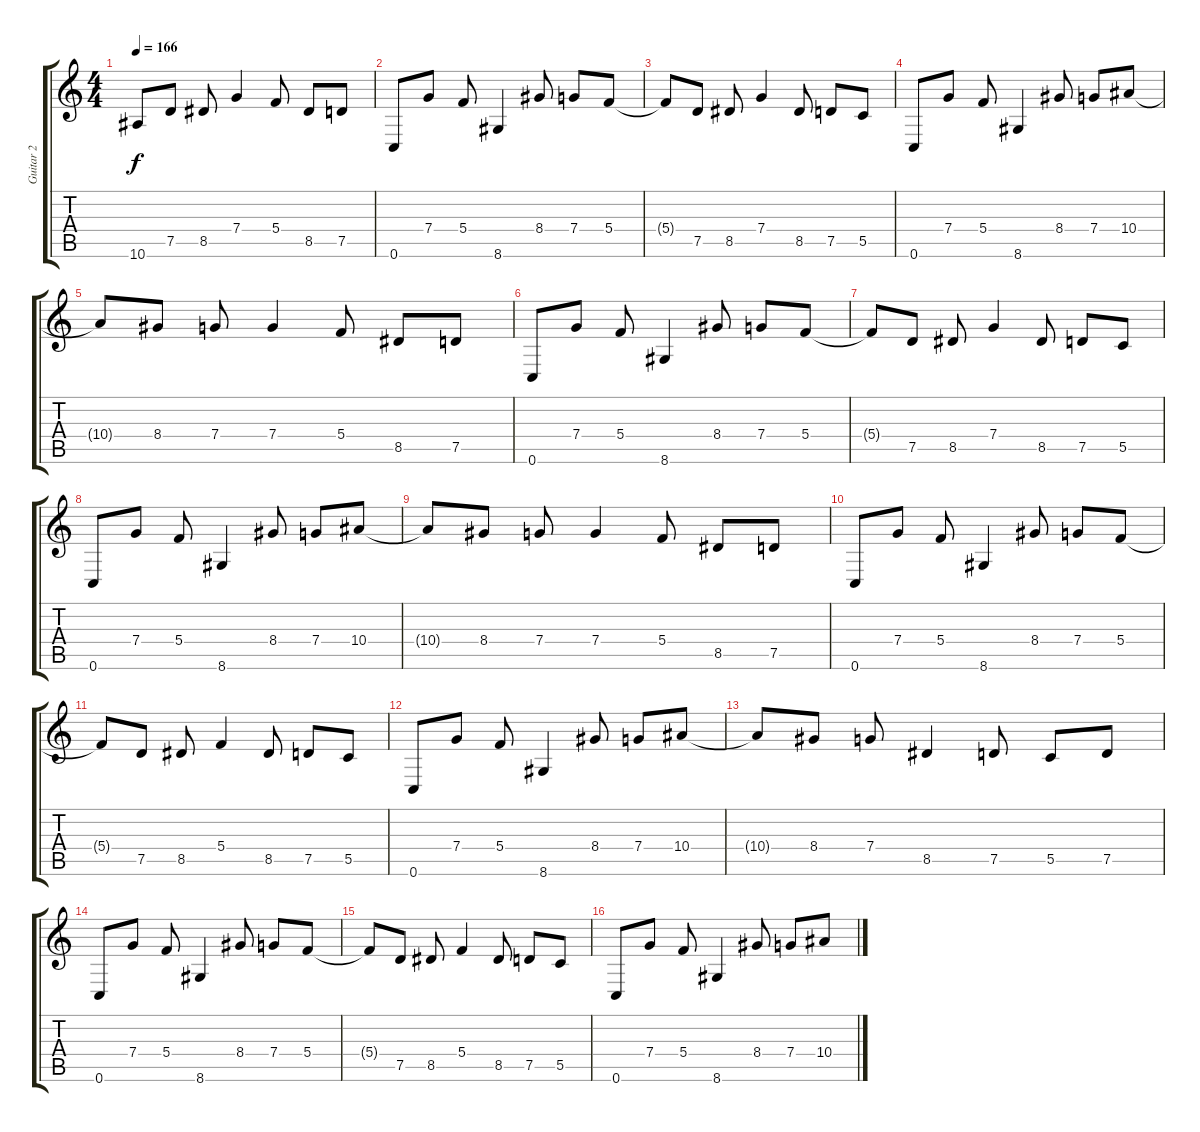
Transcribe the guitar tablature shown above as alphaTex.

\track ("Guitar 2" "Guitar 2") {instrument distortionguitar}
\staff {score tabs}
\tuning (D4 A3 F3 C3 G2 C2) {hide}
\ts (4 4)
\tempo 166
\clef g2
\ks c
10.6{t}.8{dy f} 7.5.8 8.5.8 7.4.4 5.4.8 8.5.8 7.5.8 |
0.6.8 7.4.8 5.4.8 8.6.4 8.4.8 7.4.8 5.4.8 |
5.4{t}.8 7.5.8 8.5.8 7.4.4 8.5.8 7.5.8 5.5.8 |
0.6.8 7.4.8 5.4.8 8.6.4 8.4.8 7.4.8 10.4.8 |
10.4{t}.8 8.4.8 7.4.8 7.4.4 5.4.8 8.5.8 7.5.8 |
0.6.8 7.4.8 5.4.8 8.6.4 8.4.8 7.4.8 5.4.8 |
5.4{t}.8 7.5.8 8.5.8 7.4.4 8.5.8 7.5.8 5.5.8 |
0.6.8 7.4.8 5.4.8 8.6.4 8.4.8 7.4.8 10.4.8 |
10.4{t}.8 8.4.8 7.4.8 7.4.4 5.4.8 8.5.8 7.5.8 |
0.6.8 7.4.8 5.4.8 8.6.4 8.4.8 7.4.8 5.4.8 |
5.4{t}.8 7.5.8 8.5.8 5.4.4 8.5.8 7.5.8 5.5.8 |
0.6.8 7.4.8 5.4.8 8.6.4 8.4.8 7.4.8 10.4.8 |
10.4{t}.8 8.4.8 7.4.8 8.5.4 7.5.8 5.5.8 7.5.8 |
0.6.8 7.4.8 5.4.8 8.6.4 8.4.8 7.4.8 5.4.8 |
5.4{t}.8 7.5.8 8.5.8 5.4.4 8.5.8 7.5.8 5.5.8 |
0.6.8 7.4.8 5.4.8 8.6.4 8.4.8 7.4.8 10.4.8
